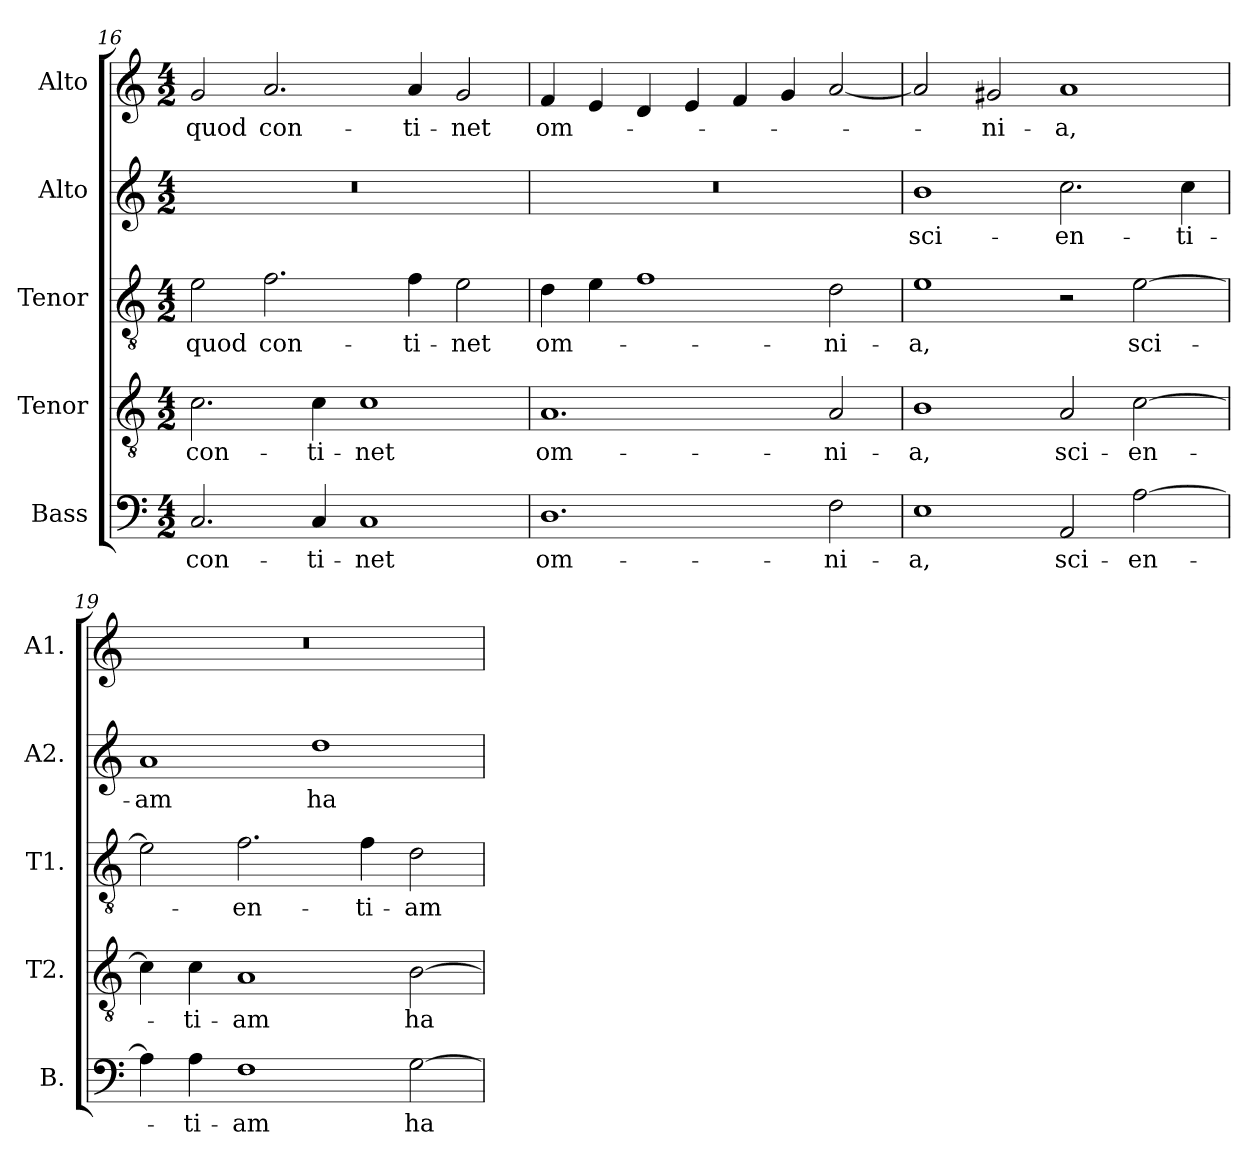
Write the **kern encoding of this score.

**kern	**text	**kern	**text	**kern	**text	**kern	**text	**kern	**text
*part5	*part5	*part4	*part4	*part3	*part3	*part2	*part2	*part1	*part1
*staff5	*staff5	*staff4	*staff4	*staff3	*staff3	*staff2	*staff2	*staff1	*staff1
*I"Bass	*	*I"Tenor	*	*I"Tenor	*	*I"Alto	*	*I"Alto	*
*I'B.	*	*I'T2.	*	*I'T1.	*	*I'A2.	*	*I'A1.	*
*clefF4	*	*clefGv2	*	*clefGv2	*	*clefG2	*	*clefG2	*
*	*	*ITrd7c12	*	*ITrd7c12	*	*	*	*	*
*k[]	*	*k[]	*	*k[]	*	*k[]	*	*k[]	*
*C:	*	*C:	*	*C:	*	*C:	*	*C:	*
*M4/2	*	*M4/2	*	*M4/2	*	*M4/2	*	*M4/2	*
=16	=16	=16	=16	=16	=16	=16	=16	=16	=16
!	!LO:LY:b:color=#000000	!	!	!	!	!	!	!	!
!	!	!	!LO:LY:b:color=#000000	!	!	!	!	!	!
!	!	!	!	!	!LO:LY:b:color=#000000	!LO:N:vis=1	!	!	!
!	!	!	!	!	!	!	!	!	!LO:LY:b:color=#000000
2.Ci/	con-	2.Ci\	con-	2Ei\	quod	0r	.	2gi/	quod
!	!	!	!	!	!LO:LY:b:color=#000000	!	!	!	!
!	!	!	!	!	!	!	!	!	!LO:LY:b:color=#000000
.	.	.	.	2.Fi\	con-	.	.	2.ai/	con-
!	!LO:LY:b:color=#000000	!	!	!	!	!	!	!	!
!	!	!	!LO:LY:b:color=#000000	!	!	!	!	!	!
4Ci/	-ti-	4Ci\	-ti-	.	.	.	.	.	.
!	!LO:LY:b:color=#000000	!	!	!	!	!	!	!	!
!	!	!	!LO:LY:b:color=#000000	!	!	!	!	!	!
1Ci	-net	1Ci	-net	.	.	.	.	.	.
!	!	!	!	!	!LO:LY:b:color=#000000	!	!	!	!
!	!	!	!	!	!	!	!	!	!LO:LY:b:color=#000000
.	.	.	.	4Fi\	-ti-	.	.	4ai/	-ti-
!	!	!	!	!	!LO:LY:b:color=#000000	!	!	!	!
!	!	!	!	!	!	!	!	!	!LO:LY:b:color=#000000
.	.	.	.	2Ei\	-net	.	.	2gi/	-net
!!LO:LB:g=z
=17	=17	=17	=17	=17	=17	=17	=17	=17	=17
!	!LO:LY:b:color=#000000	!	!	!	!	!	!	!	!
!	!	!	!LO:LY:b:color=#000000	!	!	!	!	!	!
!	!	!	!	!	!LO:LY:b:color=#000000	!LO:N:vis=1	!	!	!
!	!	!	!	!	!	!	!	!	!LO:LY:b:color=#000000
1.Di	om-	1.AAi	om-	4Di\	om-	0r	.	4fi/	om-
.	.	.	.	4Ei\	.	.	.	4ei/	.
.	.	.	.	1Fi	.	.	.	4di/	.
.	.	.	.	.	.	.	.	4ei/	.
.	.	.	.	.	.	.	.	4fi/	.
.	.	.	.	.	.	.	.	4gi/	.
!	!LO:LY:b:color=#000000	!	!	!	!	!	!	!	!
!	!	!	!LO:LY:b:color=#000000	!	!	!	!	!	!
!	!	!	!	!	!LO:LY:b:color=#000000	!	!	!	!
2Fi\	-ni-	2AAi/	-ni-	2Di\	-ni-	.	.	[2ai/	.
=18	=18	=18	=18	=18	=18	=18	=18	=18	=18
!	!LO:LY:b:color=#000000	!	!	!	!	!	!	!	!
!	!	!	!LO:LY:b:color=#000000	!	!	!	!	!	!
!	!	!	!	!	!LO:LY:b:color=#000000	!	!	!	!
!	!	!	!	!	!	!	!LO:LY:b:color=#000000	!	!
1Ei	-a,	1BBi	-a,	1Ei	-a,	1bi	sci-	2ai/]	.
!	!	!	!	!	!	!	!	!	!LO:LY:b:color=#000000
.	.	.	.	.	.	.	.	2g#Xi/	-ni-
!	!LO:LY:b:color=#000000	!	!	!	!	!	!	!	!
!	!	!	!LO:LY:b:color=#000000	!	!	!	!	!	!
!	!	!	!	!	!	!	!LO:LY:b:color=#000000	!	!
!	!	!	!	!	!	!	!	!	!LO:LY:b:color=#000000
2AAi/	sci-	2AAi/	sci-	2r	.	2.cci\	-en-	1ai	-a,
!	!LO:LY:b:color=#000000	!	!	!	!	!	!	!	!
!	!	!	!LO:LY:b:color=#000000	!	!	!	!	!	!
!	!	!	!	!	!LO:LY:b:color=#000000	!	!	!	!
[2Ai\	-en-	[2Ci\	-en-	[2Ei\	sci-	.	.	.	.
!	!	!	!	!	!	!	!LO:LY:b:color=#000000	!	!
.	.	.	.	.	.	4cci\	-ti-	.	.
=19	=19	=19	=19	=19	=19	=19	=19	=19	=19
!	!	!	!	!	!	!	!LO:LY:b:color=#000000	!LO:N:vis=1	!
4Ai\]	.	4Ci\]	.	2Ei\]	.	1ai	-am	0r	.
!	!LO:LY:b:color=#000000	!	!	!	!	!	!	!	!
!	!	!	!LO:LY:b:color=#000000	!	!	!	!	!	!
4Ai\	-ti-	4Ci\	-ti-	.	.	.	.	.	.
!	!LO:LY:b:color=#000000	!	!	!	!	!	!	!	!
!	!	!	!LO:LY:b:color=#000000	!	!	!	!	!	!
!	!	!	!	!	!LO:LY:b:color=#000000	!	!	!	!
1Fi	-am	1AAi	-am	2.Fi\	-en-	.	.	.	.
!	!	!	!	!	!	!	!LO:LY:b:color=#000000	!	!
.	.	.	.	.	.	1ddi	ha-	.	.
!	!	!	!	!	!LO:LY:b:color=#000000	!	!	!	!
.	.	.	.	4Fi\	-ti-	.	.	.	.
!	!LO:LY:b:color=#000000	!	!	!	!	!	!	!	!
!	!	!	!LO:LY:b:color=#000000	!	!	!	!	!	!
!	!	!	!	!	!LO:LY:b:color=#000000	!	!	!	!
[2Gi\	ha-	[2BBi\	ha-	2Di\	-am	.	.	.	.
=	=	=	=	=	=	=	=	=	=
*-	*-	*-	*-	*-	*-	*-	*-	*-	*-
